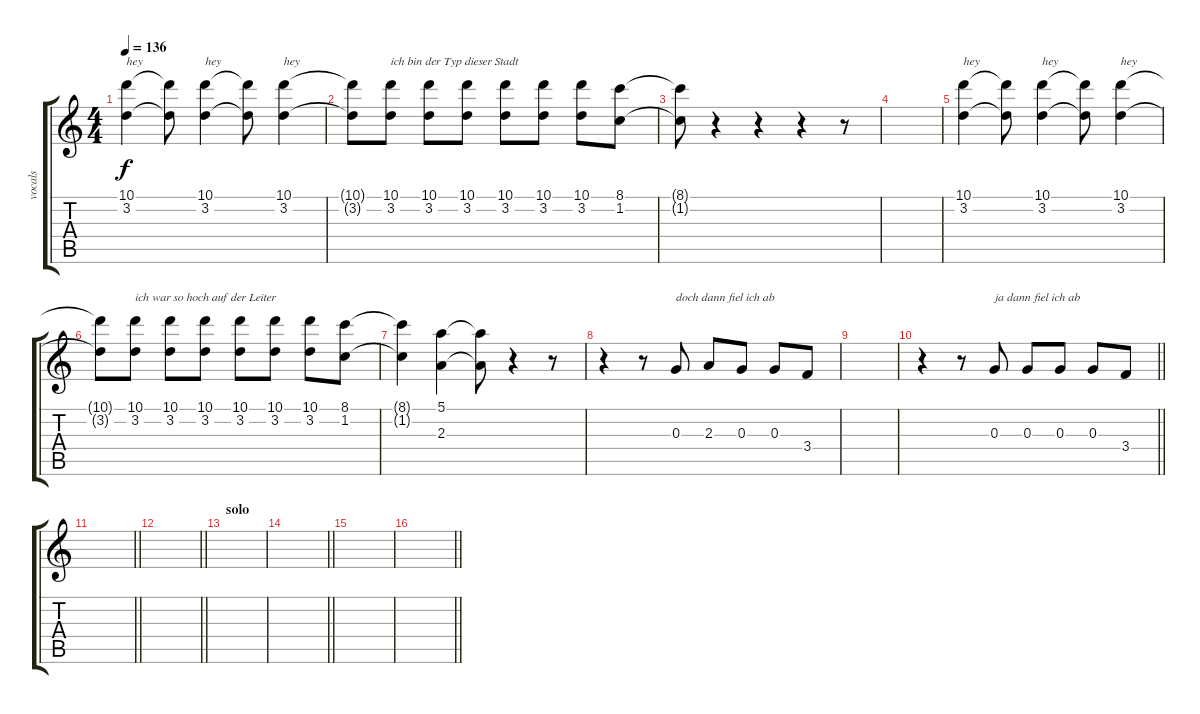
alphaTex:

\track ("vocals" "vocals") {instrument electricguitarjazz}
\staff {score tabs}
\tuning (E4 B3 G3 D3 A2 E2) {hide}
\ts (4 4)
\tempo 136
\clef g2
\ks c
(10.1 3.2).4{txt "hey" dy f} (10.1{t} 3.2{t}).8 (10.1 3.2).4{txt "hey"} (10.1{t} 3.2{t}).8 (10.1 3.2).4{txt "hey"} |
(10.1{t} 3.2{t}).8 (10.1 3.2).8{txt "ich bin der Typ dieser Stadt"} (10.1 3.2).8 (10.1 3.2).8 (10.1 3.2).8 (10.1 3.2).8 (10.1 3.2).8 (8.1 1.2).8 |
(8.1{t} 1.2{t}).8 r.4 r.4 r.4 r.8 |
|
(10.1 3.2).4{txt "hey"} (10.1{t} 3.2{t}).8 (10.1 3.2).4{txt "hey"} (10.1{t} 3.2{t}).8 (10.1 3.2).4{txt "hey"} |
(10.1{t} 3.2{t}).8 (10.1 3.2).8{txt "ich war so hoch auf der Leiter"} (10.1 3.2).8 (10.1 3.2).8 (10.1 3.2).8 (10.1 3.2).8 (10.1 3.2).8 (8.1 1.2).8 |
(8.1{t} 1.2{t}).4 (5.1 2.3).4 (5.1{t} 2.3{t}).8 r.4 r.8 |
r.4 r.8 0.3.8{txt "doch dann fiel ich ab"} 2.3.8 0.3.8 0.3.8 3.4.8 |
|
\barLineRight lightlight
r.4 r.8 0.3.8{txt "ja dann fiel ich ab"} 0.3.8 0.3.8 0.3.8 3.4.8 |
\barLineRight lightlight
|
\barLineRight lightlight
|
\section ("" "solo")
|
\barLineRight lightlight
|
|
\barLineRight lightlight
